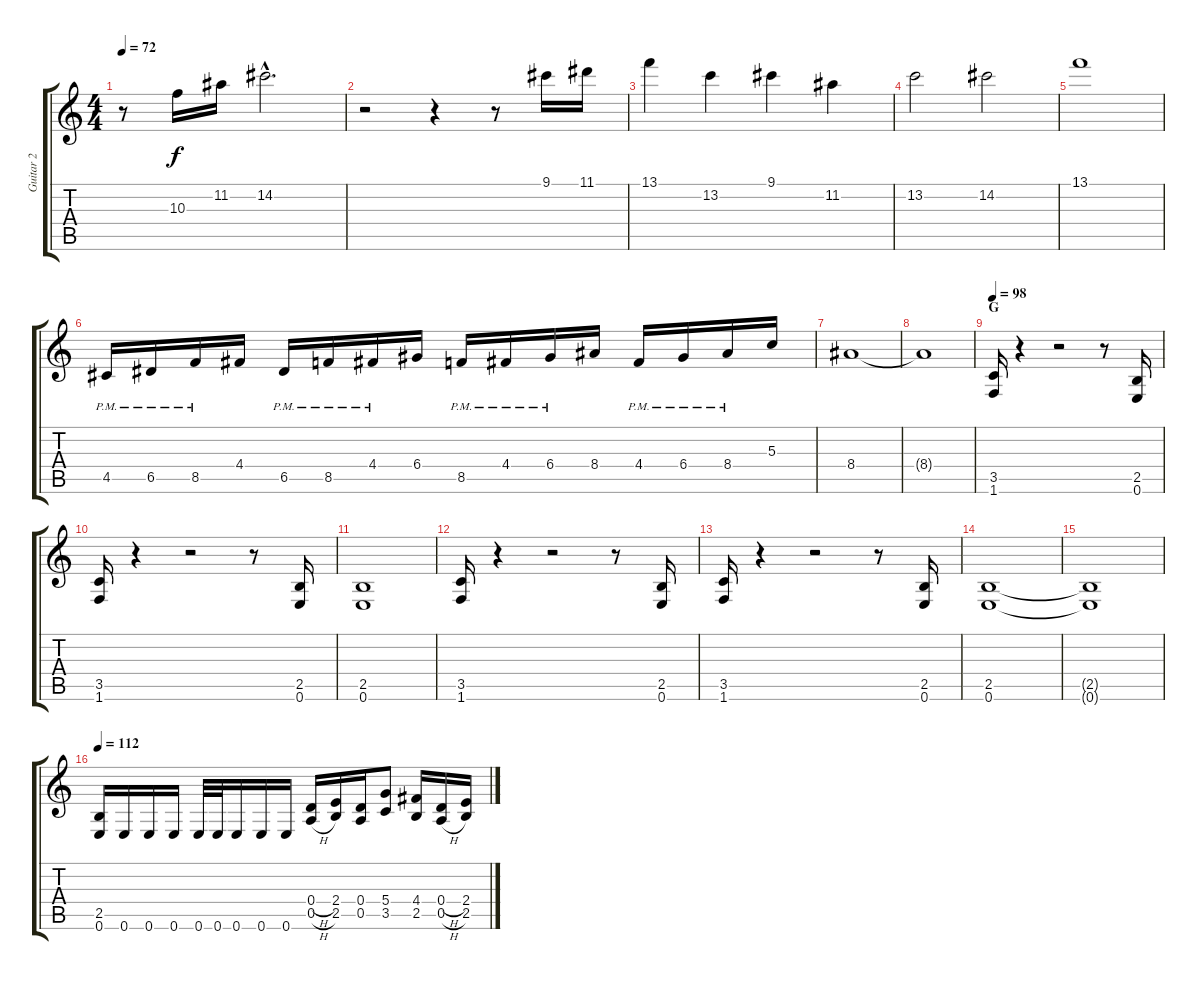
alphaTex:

\track ("Guitar 2" "Guitar 2") {instrument distortionguitar}
\staff {score tabs}
\tuning (E4 B3 G3 D3 A2 E2) {hide}
\ts (4 4)
\tempo 72
\clef g2
\ks c
r.8{dy f} 10.3.16 11.2.16 14.2{hac}.2{d} |
r.2 r.4 r.8 9.1.16 11.1.16 |
13.1.4 13.2.4 9.1.4 11.2.4 |
13.2.2 14.2.2 |
13.1.1 |
4.5{pm}.16 6.5{pm}.16 8.5{pm}.16 4.4.16 6.5{pm}.16 8.5{pm}.16 4.4{pm}.16 6.4.16 8.5{pm}.16 4.4{pm}.16 6.4{pm}.16 8.4.16 4.4{pm}.16 6.4{pm}.16 8.4{pm}.16 5.3.16 |
8.4.1{volume 0} |
8.4{t}.1 |
\section ("" "G")
\tempo 98
(3.5 1.6).16{volume 14} r.4 r.2 r.8 (2.5 0.6).16 |
(3.5 1.6).16 r.4 r.2 r.8 (2.5 0.6).16 |
(2.5 0.6).1 |
(3.5 1.6).16 r.4 r.2 r.8 (2.5 0.6).16 |
(3.5 1.6).16 r.4 r.2 r.8 (2.5 0.6).16 |
(2.5 0.6).1 |
(2.5{t} 0.6{t}).1 |
\tempo 112
(2.5 0.6).16 0.6.16 0.6.16 0.6.16 0.6.32 0.6.32 0.6.16 0.6.16 0.6.16 (0.4{h} 0.5{h}).16 (2.4 2.5).16 (0.4 0.5).16 (5.4 3.5).8 (4.4 2.5).16 (0.4{h} 0.5{h}).16 (2.4 2.5).16
